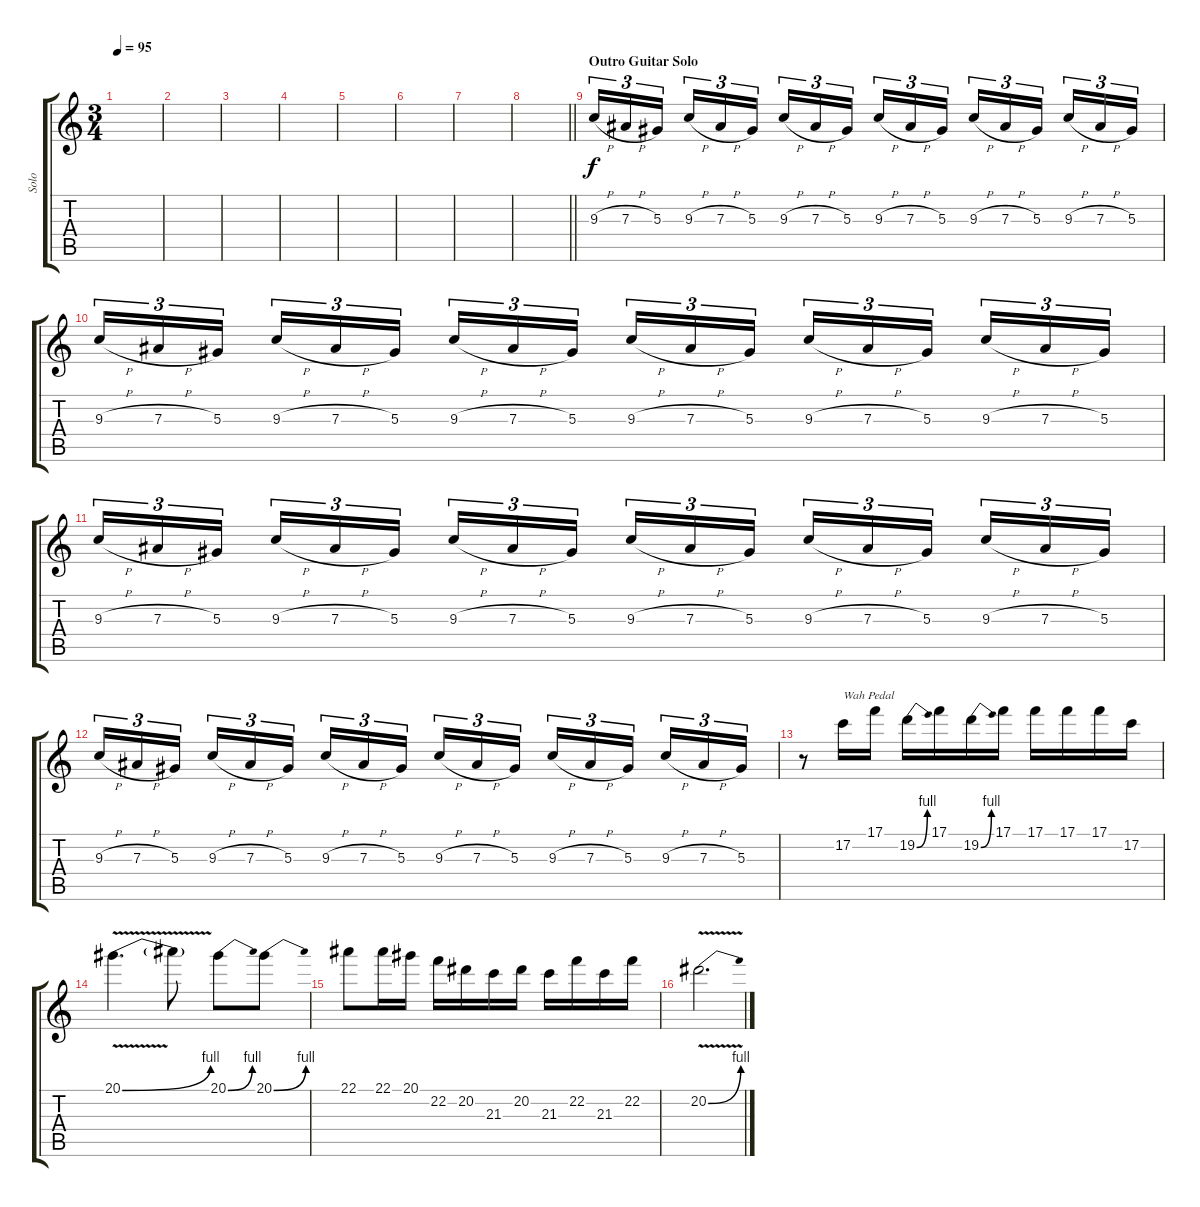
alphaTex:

\track ("Solo" "Solo") {instrument distortionguitar}
\staff {score tabs}
\tuning (C4 G3 Eb3 Bb2 F2 C2) {hide}
\ts (3 4)
\tempo 95
\clef g2
\ks c
|
|
|
|
|
|
|
\barLineRight lightlight
|
\section ("" "Outro Guitar Solo")
9.3{h}.16{tu (3 2)} 7.3{h}.16{tu (3 2)} 5.3.16{tu (3 2) beam splitsecondary} 9.3{h}.16{tu (3 2)} 7.3{h}.16{tu (3 2)} 5.3.16{tu (3 2)} 9.3{h}.16{tu (3 2)} 7.3{h}.16{tu (3 2)} 5.3.16{tu (3 2) beam splitsecondary} 9.3{h}.16{tu (3 2)} 7.3{h}.16{tu (3 2)} 5.3.16{tu (3 2)} 9.3{h}.16{tu (3 2)} 7.3{h}.16{tu (3 2)} 5.3.16{tu (3 2) beam splitsecondary} 9.3{h}.16{tu (3 2)} 7.3{h}.16{tu (3 2)} 5.3.16{tu (3 2)} |
9.3{h}.16{tu (3 2)} 7.3{h}.16{tu (3 2)} 5.3.16{tu (3 2) beam splitsecondary} 9.3{h}.16{tu (3 2)} 7.3{h}.16{tu (3 2)} 5.3.16{tu (3 2)} 9.3{h}.16{tu (3 2)} 7.3{h}.16{tu (3 2)} 5.3.16{tu (3 2) beam splitsecondary} 9.3{h}.16{tu (3 2)} 7.3{h}.16{tu (3 2)} 5.3.16{tu (3 2)} 9.3{h}.16{tu (3 2)} 7.3{h}.16{tu (3 2)} 5.3.16{tu (3 2) beam splitsecondary} 9.3{h}.16{tu (3 2)} 7.3{h}.16{tu (3 2)} 5.3.16{tu (3 2)} |
9.3{h}.16{tu (3 2)} 7.3{h}.16{tu (3 2)} 5.3.16{tu (3 2) beam splitsecondary} 9.3{h}.16{tu (3 2)} 7.3{h}.16{tu (3 2)} 5.3.16{tu (3 2)} 9.3{h}.16{tu (3 2)} 7.3{h}.16{tu (3 2)} 5.3.16{tu (3 2) beam splitsecondary} 9.3{h}.16{tu (3 2)} 7.3{h}.16{tu (3 2)} 5.3.16{tu (3 2)} 9.3{h}.16{tu (3 2)} 7.3{h}.16{tu (3 2)} 5.3.16{tu (3 2) beam splitsecondary} 9.3{h}.16{tu (3 2)} 7.3{h}.16{tu (3 2)} 5.3.16{tu (3 2)} |
9.3{h}.16{tu (3 2)} 7.3{h}.16{tu (3 2)} 5.3.16{tu (3 2) beam splitsecondary} 9.3{h}.16{tu (3 2)} 7.3{h}.16{tu (3 2)} 5.3.16{tu (3 2)} 9.3{h}.16{tu (3 2)} 7.3{h}.16{tu (3 2)} 5.3.16{tu (3 2) beam splitsecondary} 9.3{h}.16{tu (3 2)} 7.3{h}.16{tu (3 2)} 5.3.16{tu (3 2)} 9.3{h}.16{tu (3 2)} 7.3{h}.16{tu (3 2)} 5.3.16{tu (3 2) beam splitsecondary} 9.3{h}.16{tu (3 2)} 7.3{h}.16{tu (3 2)} 5.3.16{tu (3 2)} |
r.8 17.2.16{txt "Wah Pedal"} 17.1.16 19.2{be (bend 0 0 60 4)}.16 17.1.16 19.2{be (bend 0 0 60 4)}.16 17.1.16 17.1.16 17.1.16 17.1.16 17.2.16 |
20.1{be (bend 0 0 60 4) v}.4{d} 20.1{t}.8 20.1{be (bend 0 0 60 4)}.8 20.1{be (bend 0 0 60 4)}.8 |
22.1.8 22.1.16 20.1.16 22.2.16 20.2.16 21.3.16 20.2.16 21.3.16 22.2.16 21.3.16 22.2.16 |
20.2{be (bend 0 0 60 4) v}.2{d}
